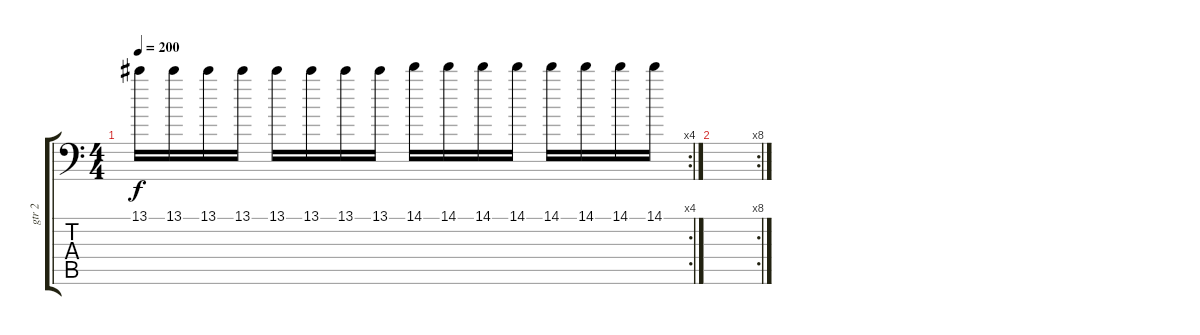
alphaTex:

\track ("gtr 2" "gtr 2") {instrument overdrivenguitar}
\staff {score tabs}
\tuning (C4 G3 Eb3 Bb2 F2 Bb1) {hide}
\rc 4
\ts (4 4)
\tempo 200
\clef f4
\ks c
13.1.16{dy f} 13.1.16 13.1.16 13.1.16 13.1.16 13.1.16 13.1.16 13.1.16 14.1.16 14.1.16 14.1.16 14.1.16 14.1.16 14.1.16 14.1.16 14.1.16 |
\rc 8
